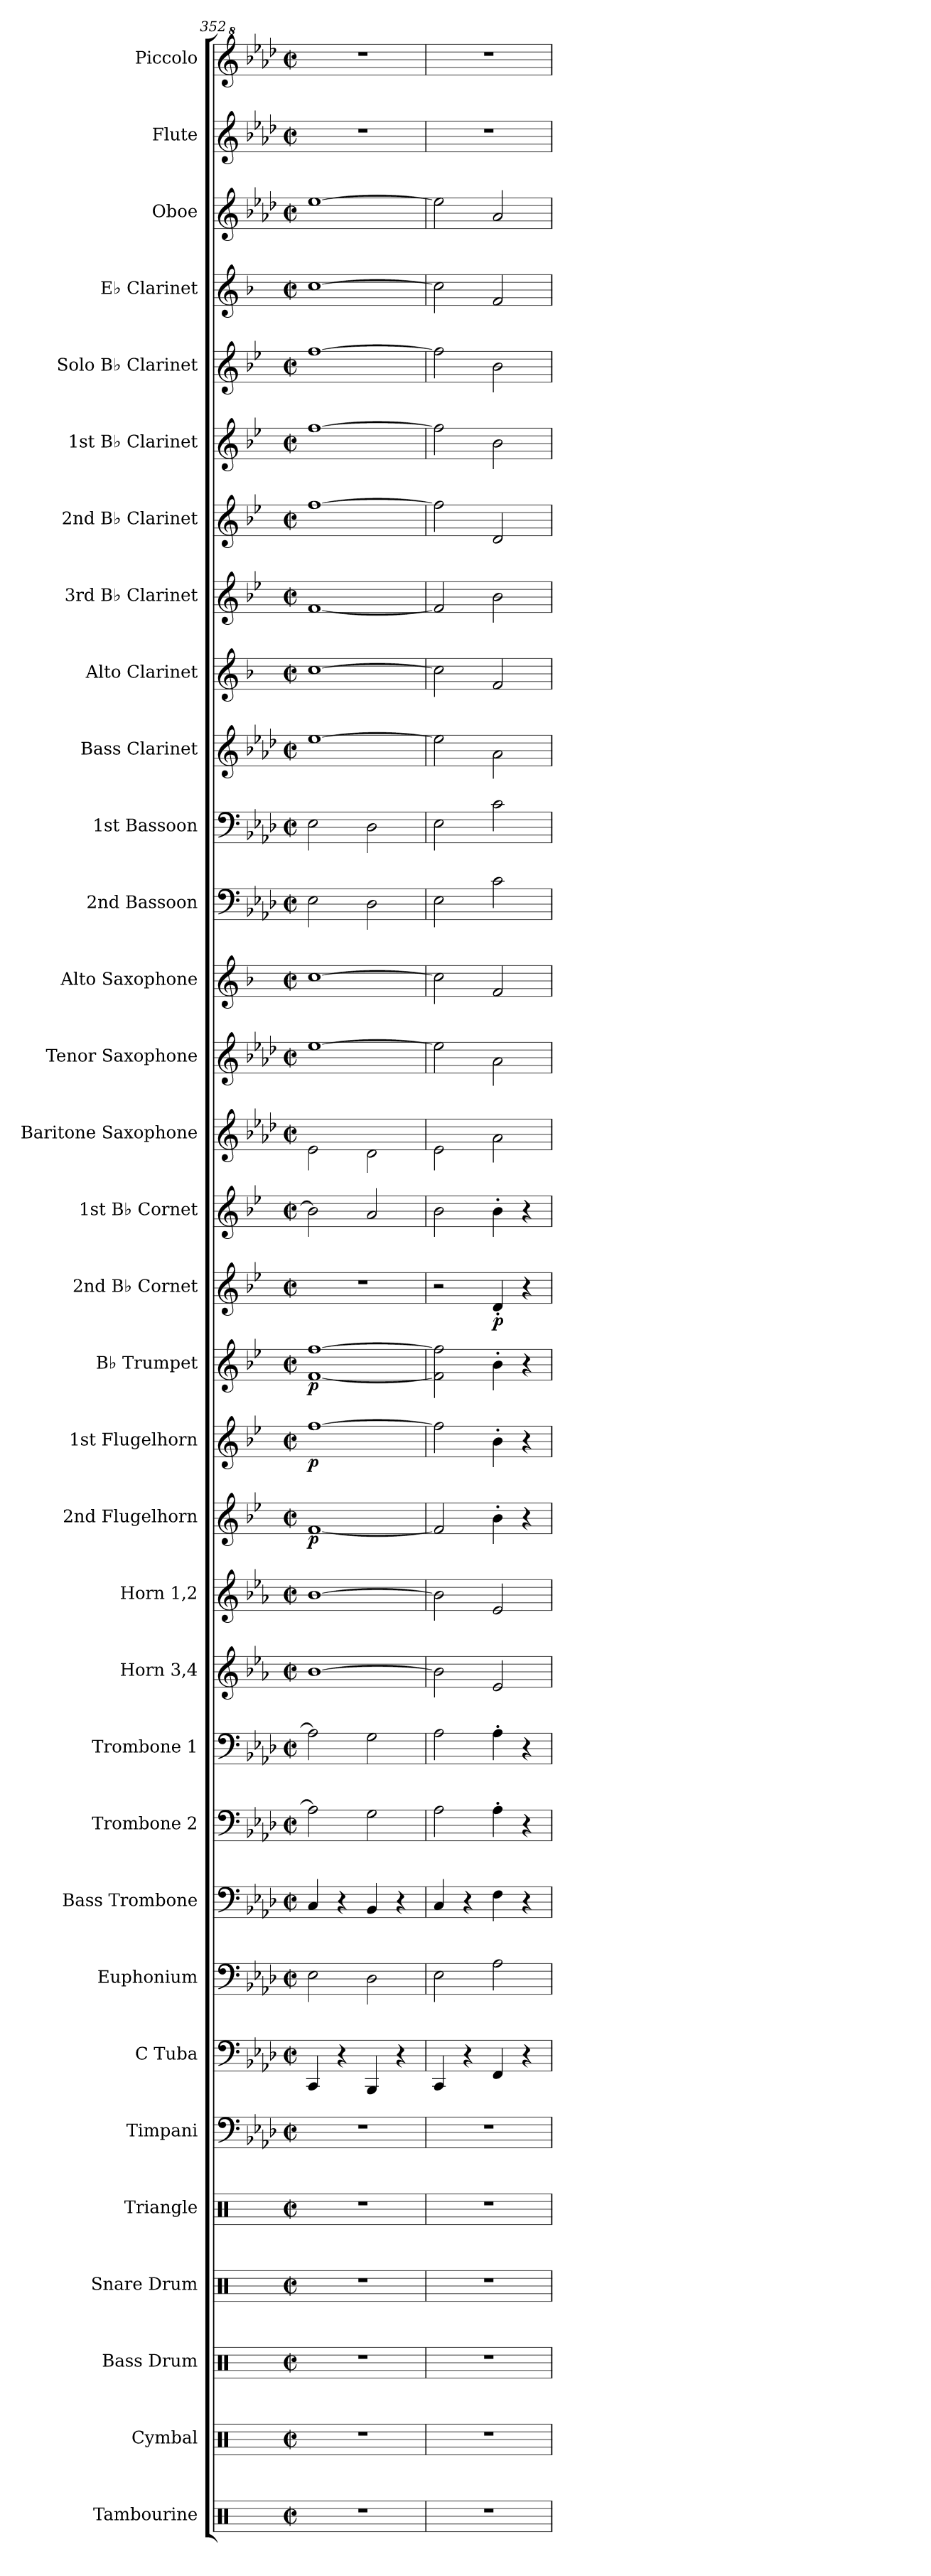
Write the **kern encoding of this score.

**kern	**kern	**kern	**kern	**kern	**kern	**kern	**kern	**kern	**kern	**kern	**kern	**kern	**kern	**dynam	**kern	**dynam	**kern	**dynam	**kern	**dynam	**kern	**kern	**kern	**kern	**kern	**kern	**kern	**kern	**kern	**kern	**kern	**kern	**kern	**kern	**kern	**kern
*part33	*part32	*part31	*part30	*part29	*part28	*part27	*part26	*part25	*part24	*part23	*part22	*part21	*part20	*part20	*part19	*part19	*part18	*part18	*part17	*part17	*part16	*part15	*part14	*part13	*part12	*part11	*part10	*part9	*part8	*part7	*part6	*part5	*part4	*part3	*part2	*part1
*staff33	*staff32	*staff31	*staff30	*staff29	*staff28	*staff27	*staff26	*staff25	*staff24	*staff23	*staff22	*staff21	*staff20	*staff20	*staff19	*staff19	*staff18	*staff18	*staff17	*staff17	*staff16	*staff15	*staff14	*staff13	*staff12	*staff11	*staff10	*staff9	*staff8	*staff7	*staff6	*staff5	*staff4	*staff3	*staff2	*staff1
*I"Tambourine	*I"Cymbal	*I"Bass Drum	*I"Snare Drum	*I"Triangle	*I"Timpani	*I"C Tuba	*I"Euphonium	*I"Bass Trombone	*I"Trombone 2	*I"Trombone 1	*I"Horn 3,4	*I"Horn 1,2	*I"2nd Flugelhorn	*	*I"1st Flugelhorn	*	*I"B♭ Trumpet	*	*I"2nd B♭ Cornet	*	*I"1st B♭ Cornet	*I"Baritone Saxophone	*I"Tenor Saxophone	*I"Alto Saxophone	*I"2nd Bassoon	*I"1st Bassoon	*I"Bass Clarinet	*I"Alto Clarinet	*I"3rd B♭ Clarinet	*I"2nd B♭ Clarinet	*I"1st B♭ Clarinet	*I"Solo B♭ Clarinet	*I"E♭ Clarinet	*I"Oboe	*I"Flute	*I"Piccolo
*I'Tamb.	*I'Cym.	*I'B. Dr.	*I'Sn. Dr.	*I'Trgl.	*I'Timp.	*I'C Tu.	*I'Eu.	*I'B. Trb.	*I'Trb. 2	*I'Trb. 1	*I'Hn. 3,4	*I'Hn. 1,2	*I'2nd Flghn.	*	*I'1st Flghn.	*	*I'B♭ Tpt.	*	*I'2nd B♭ Cnt.	*	*I'1st B♭ Cnt.	*I'Bar. Sax.	*I'T. Sax.	*I'A. Sax.	*I'2nd Bsn.	*I'1st Bsn.	*I'B. Cl.	*I'A. Cl.	*I'3rd B♭ Cl.	*I'2nd B♭ Cl.	*I'1st B♭ Cl.	*I'Solo B♭ Cl.	*I'E♭ Cl.	*I'Ob.	*I'Fl.	*I'Picc.
*clefX	*clefX	*clefX	*clefX	*clefX	*clefF4	*clefF4	*clefF4	*clefF4	*clefF4	*clefF4	*clefG2	*clefG2	*clefG2	*	*clefG2	*	*clefG2	*	*clefG2	*	*clefG2	*clefG2	*clefG2	*clefG2	*clefF4	*clefF4	*clefG2	*clefG2	*clefG2	*clefG2	*clefG2	*clefG2	*clefG2	*clefG2	*clefG2	*clefG^2
*	*	*	*	*	*	*	*	*	*	*	*ITrd4c7	*ITrd4c7	*ITrd1c2	*	*ITrd1c2	*	*ITrd1c2	*	*ITrd1c2	*	*ITrd1c2	*ITrd12c21	*ITrd8c14	*ITrd5c9	*	*	*ITrd8c14	*ITrd5c9	*ITrd1c2	*ITrd1c2	*ITrd1c2	*ITrd1c2	*ITrd-2c-3	*	*	*ITrd-7c-12
*k[]	*k[]	*k[]	*k[]	*k[]	*k[b-e-a-d-]	*k[b-e-a-d-]	*k[b-e-a-d-]	*k[b-e-a-d-]	*k[b-e-a-d-]	*k[b-e-a-d-]	*k[b-e-a-d-]	*k[b-e-a-d-]	*k[b-e-a-d-]	*	*k[b-e-a-d-]	*	*k[b-e-a-d-]	*	*k[b-e-a-d-]	*	*k[b-e-a-d-]	*k[b-e-a-d-]	*k[b-e-a-d-]	*k[b-e-a-d-]	*k[b-e-a-d-]	*k[b-e-a-d-]	*k[b-e-a-d-]	*k[b-e-a-d-]	*k[b-e-a-d-]	*k[b-e-a-d-]	*k[b-e-a-d-]	*k[b-e-a-d-]	*k[b-e-a-d-]	*k[b-e-a-d-]	*k[b-e-a-d-]	*k[b-e-a-d-]
*C:	*C:	*C:	*C:	*C:	*A-:	*A-:	*A-:	*A-:	*A-:	*A-:	*A-:	*A-:	*A-:	*	*A-:	*	*A-:	*	*A-:	*	*A-:	*A-:	*A-:	*A-:	*A-:	*A-:	*A-:	*A-:	*A-:	*A-:	*A-:	*A-:	*A-:	*A-:	*A-:	*A-:
*M2/2	*M2/2	*M2/2	*M2/2	*M2/2	*M2/2	*M2/2	*M2/2	*M2/2	*M2/2	*M2/2	*M2/2	*M2/2	*M2/2	*	*M2/2	*	*M2/2	*	*M2/2	*	*M2/2	*M2/2	*M2/2	*M2/2	*M2/2	*M2/2	*M2/2	*M2/2	*M2/2	*M2/2	*M2/2	*M2/2	*M2/2	*M2/2	*M2/2	*M2/2
*met(c|)	*met(c|)	*met(c|)	*met(c|)	*met(c|)	*met(c|)	*met(c|)	*met(c|)	*met(c|)	*met(c|)	*met(c|)	*met(c|)	*met(c|)	*met(c|)	*	*met(c|)	*	*met(c|)	*	*met(c|)	*	*met(c|)	*met(c|)	*met(c|)	*met(c|)	*met(c|)	*met(c|)	*met(c|)	*met(c|)	*met(c|)	*met(c|)	*met(c|)	*met(c|)	*met(c|)	*met(c|)	*met(c|)	*met(c|)
=352	=352	=352	=352	=352	=352	=352	=352	=352	=352	=352	=352	=352	=352	=352	=352	=352	=352	=352	=352	=352	=352	=352	=352	=352	=352	=352	=352	=352	=352	=352	=352	=352	=352	=352	=352	=352
!	!	!	!	!	!	!	!	!	!	!	!	!	!	!LO:DY:b	!	!LO:DY:b	!	!LO:DY:b	!	!	!	!	!	!	!	!	!	!	!	!	!	!	!	!	!	!
1r	1r	1r	1r	1r	1r	4CC/	2E-\	4C/	2A-\]	2A-\]	[1e-	[1e-	[1e-	p	[1ee-	p	[1e- [1ee-	p	1r	.	2a-\]	2E-\	[1e-	[1e-	2E-\	2E-\	[1e-	[1e-	[1e-	[1ee-	[1ee-	[1ee-	[1ee-	[1ee-	1r	1r
.	.	.	.	.	.	4r	.	4r	.	.	.	.	.	.	.	.	.	.	.	.	.	.	.	.	.	.	.	.	.	.	.	.	.	.	.	.
.	.	.	.	.	.	4BBB-/	2D-\	4BB-/	2G\	2G\	.	.	.	.	.	.	.	.	.	.	2g/	2D-\	.	.	2D-\	2D-\	.	.	.	.	.	.	.	.	.	.
.	.	.	.	.	.	4r	.	4r	.	.	.	.	.	.	.	.	.	.	.	.	.	.	.	.	.	.	.	.	.	.	.	.	.	.	.	.
=353	=353	=353	=353	=353	=353	=353	=353	=353	=353	=353	=353	=353	=353	=353	=353	=353	=353	=353	=353	=353	=353	=353	=353	=353	=353	=353	=353	=353	=353	=353	=353	=353	=353	=353	=353	=353
1r	1r	1r	1r	1r	1r	4CC/	2E-\	4C/	2A-\	2A-\	2e-\]	2e-\]	2e-/]	.	2ee-\]	.	2e-\] 2ee-\]	.	2r	.	2a-\	2E-\	2e-\]	2e-\]	2E-\	2E-\	2e-\]	2e-\]	2e-/]	2ee-\]	2ee-\]	2ee-\]	2ee-\]	2ee-\]	1r	1r
.	.	.	.	.	.	4r	.	4r	.	.	.	.	.	.	.	.	.	.	.	.	.	.	.	.	.	.	.	.	.	.	.	.	.	.	.	.
!	!	!	!	!	!	!	!	!	!	!	!	!	!	!	!	!	!	!	!	!LO:DY:b	!	!	!	!	!	!	!	!	!	!	!	!	!	!	!	!
.	.	.	.	.	.	4FF/	2A-\	4F\	4A-'\	4A-'\	2A-/	2A-/	4a-'\	.	4a-'\	.	4a-'\	.	4c'/	p	4a-'\	2A-\	2A-\	2A-/	2c\	2c\	2A-\	2A-/	2a-\	2c/	2a-\	2a-\	2a-/	2a-/	.	.
.	.	.	.	.	.	4r	.	4r	4r	4r	.	.	4r	.	4r	.	4r	.	4r	.	4r	.	.	.	.	.	.	.	.	.	.	.	.	.	.	.
=	=	=	=	=	=	=	=	=	=	=	=	=	=	=	=	=	=	=	=	=	=	=	=	=	=	=	=	=	=	=	=	=	=	=	=	=
*-	*-	*-	*-	*-	*-	*-	*-	*-	*-	*-	*-	*-	*-	*-	*-	*-	*-	*-	*-	*-	*-	*-	*-	*-	*-	*-	*-	*-	*-	*-	*-	*-	*-	*-	*-	*-
